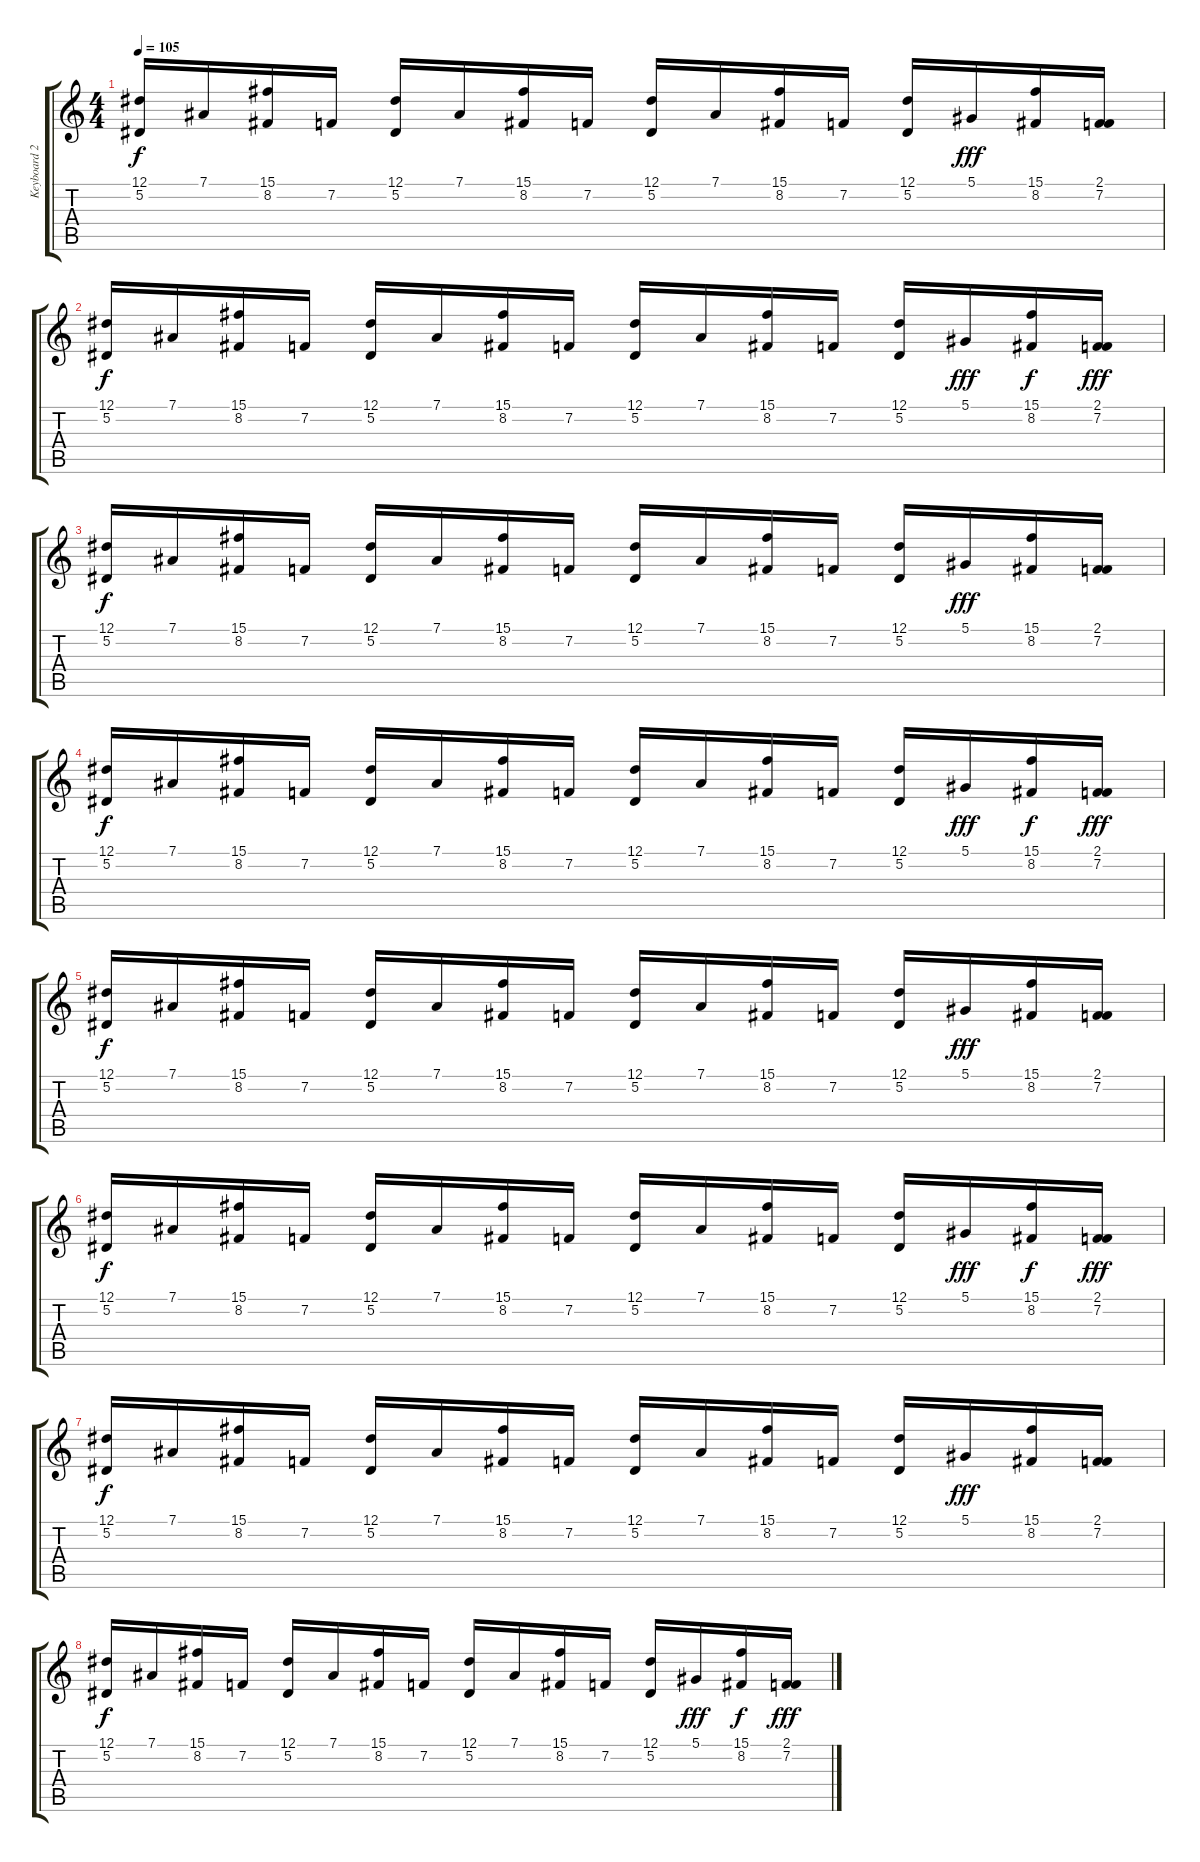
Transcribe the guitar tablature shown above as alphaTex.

\track ("Keyboard 2" "Keyboard 2") {instrument pad4choir}
\staff {score tabs}
\tuning (Eb4 Bb3 Gb3 Db3 Ab2 Eb2) {hide}
\ts (4 4)
\tempo 105
\clef g2
\ks c
(12.1 5.2).16{dy f} 7.1.16 (15.1 8.2).16 7.2.16 (12.1 5.2).16 7.1.16 (15.1 8.2).16 7.2.16 (12.1 5.2).16 7.1.16 (15.1 8.2).16 7.2.16 (12.1 5.2).16 5.1.16{dy fff} (15.1 8.2).16 (2.1 7.2).16 |
(12.1 5.2).16{dy f} 7.1.16 (15.1 8.2).16 7.2.16 (12.1 5.2).16 7.1.16 (15.1 8.2).16 7.2.16 (12.1 5.2).16 7.1.16 (15.1 8.2).16 7.2.16 (12.1 5.2).16 5.1.16{dy fff} (15.1 8.2).16{dy f} (2.1 7.2).16{dy fff} |
(12.1 5.2).16{dy f} 7.1.16 (15.1 8.2).16 7.2.16 (12.1 5.2).16 7.1.16 (15.1 8.2).16 7.2.16 (12.1 5.2).16 7.1.16 (15.1 8.2).16 7.2.16 (12.1 5.2).16 5.1.16{dy fff} (15.1 8.2).16 (2.1 7.2).16 |
(12.1 5.2).16{dy f} 7.1.16 (15.1 8.2).16 7.2.16 (12.1 5.2).16 7.1.16 (15.1 8.2).16 7.2.16 (12.1 5.2).16 7.1.16 (15.1 8.2).16 7.2.16 (12.1 5.2).16 5.1.16{dy fff} (15.1 8.2).16{dy f} (2.1 7.2).16{dy fff} |
(12.1 5.2).16{dy f} 7.1.16 (15.1 8.2).16 7.2.16 (12.1 5.2).16 7.1.16 (15.1 8.2).16 7.2.16 (12.1 5.2).16 7.1.16 (15.1 8.2).16 7.2.16 (12.1 5.2).16 5.1.16{dy fff} (15.1 8.2).16 (2.1 7.2).16 |
(12.1 5.2).16{dy f} 7.1.16 (15.1 8.2).16 7.2.16 (12.1 5.2).16 7.1.16 (15.1 8.2).16 7.2.16 (12.1 5.2).16 7.1.16 (15.1 8.2).16 7.2.16 (12.1 5.2).16 5.1.16{dy fff} (15.1 8.2).16{dy f} (2.1 7.2).16{dy fff} |
(12.1 5.2).16{dy f} 7.1.16 (15.1 8.2).16 7.2.16 (12.1 5.2).16 7.1.16 (15.1 8.2).16 7.2.16 (12.1 5.2).16 7.1.16 (15.1 8.2).16 7.2.16 (12.1 5.2).16 5.1.16{dy fff} (15.1 8.2).16 (2.1 7.2).16 |
(12.1 5.2).16{dy f} 7.1.16 (15.1 8.2).16 7.2.16 (12.1 5.2).16 7.1.16 (15.1 8.2).16 7.2.16 (12.1 5.2).16 7.1.16 (15.1 8.2).16 7.2.16 (12.1 5.2).16 5.1.16{dy fff} (15.1 8.2).16{dy f} (2.1 7.2).16{dy fff}
